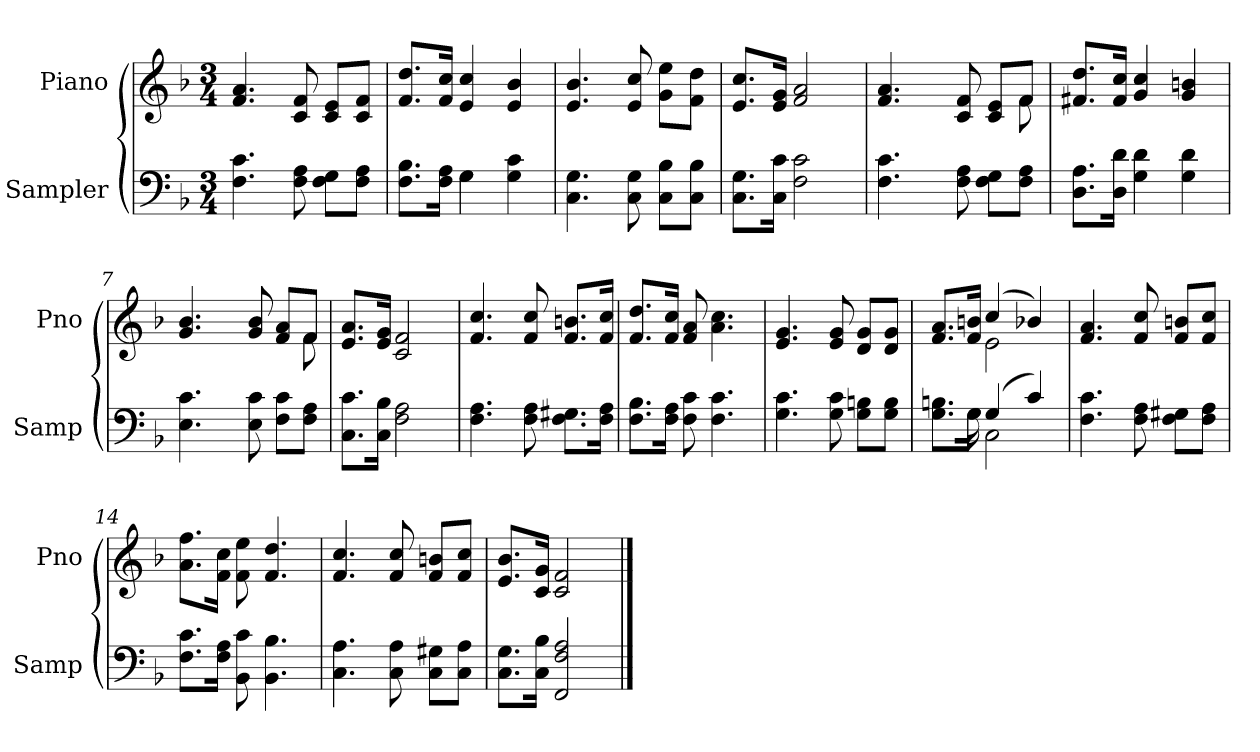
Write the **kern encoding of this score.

**kern	**kern
*part2	*part1
*staff2	*staff1
*I"Sampler	*I"Piano
*I'Samp	*I'Pno
*clefF4	*clefG2
*k[b-]	*k[b-]
*F:	*F:
*M3/4	*M3/4
=1	=1
4.F 4.c	4.f 4.a
8F 8A	8c 8f
8F\ 8G\L	8c/ 8e/L
8F\ 8A\J	8c/ 8f/J
=2	=2
*^	*
8.F\ 8.B-\L	4ryy	8.f/ 8.dd/L
16F\ 16A\Jk	.	16f/ 16cc/Jk
4G\	4G	4e 4cc
4G 4c	4ryy	4e 4b-
*v	*v	*
=3	=3
4.C 4.G	4.e 4.b-
8C 8G	8e 8cc
8C\ 8B-\L	8g\ 8ee\L
8C\ 8B-\J	8f\ 8dd\J
=4	=4
8.C\ 8.G\L	8.e/ 8.cc/L
16C\ 16c\Jk	16e/ 16g/Jk
2F 2c	2f 2a
=5	=5
*	*^
4.F 4.c	4.f 4.a	8ryy
*	*v	*v
8F 8A	8c 8f
8F\ 8G\L	8c/ 8e/L
*	*^
8F\ 8A\J	8f/J	8f
*	*v	*v
=6	=6
8.D\ 8.A\L	8.f#X/ 8.dd/L
16D\ 16d\Jk	16f#/ 16cc/Jk
4G 4d	4g 4cc
4G 4d	4g 4bn
=7	=7
*	*^
4.E 4.c	4.g 4.b-	8ryy
*	*v	*v
8E 8c	8g 8b-
8F\ 8c\L	8f/ 8a/L
*	*^
8F\ 8A\J	8f/J	8f
*	*v	*v
=8	=8
8.C\ 8.c\L	8.e/ 8.a/L
16C\ 16B-\Jk	16e/ 16g/Jk
2F 2A	2c 2f
=9	=9
4.F 4.A	4.f 4.cc
8F 8A	8f 8cc
8.F\ 8.G#X\L	8.f/ 8.bn/L
16F\ 16A\Jk	16f/ 16cc/Jk
=10	=10
8.F\ 8.B-\L	8.f/ 8.dd/L
16F\ 16A\Jk	16f/ 16cc/Jk
8F 8c	8f 8a
4.F 4.c	4.a 4.cc
=11	=11
4.G 4.c	4.e 4.g
8G 8c	8e 8g
8G\ 8Bn\L	8d/ 8g/L
8G\ 8B\J	8d/ 8g/J
=12	=12
*^	*^
8.G\ 8.Bn\L	8.ryy	8.f/ 8.a/L	4ryy
16G\Jk	16G	16f/ 16bn/Jk	.
(4G/	2C	(4cc/	2e
4c/)	.	4b-X/)	.
*v	*v	*	*
*	*v	*v
=13	=13
4.F 4.c	4.f 4.a
8F 8A	8f 8cc
8F\ 8G#X\L	8f/ 8bn/L
8F\ 8A\J	8f/ 8cc/J
=14	=14
8.F\ 8.c\L	8.a\ 8.ff\L
16F\ 16A\Jk	16f\ 16cc\Jk
8BB- 8c	8f 8ee
4.BB- 4.B-	4.f 4.dd
=15	=15
4.C 4.A	4.f 4.cc
8C 8A	8f 8cc
8C\ 8G#X\L	8f/ 8bn/L
8C\ 8A\J	8f/ 8cc/J
=16	=16
8.C\ 8.G\L	8.e/ 8.b-/L
16C\ 16B-\Jk	16c/ 16g/Jk
2FF 2F 2A	2c 2f
==	==
*-	*-
